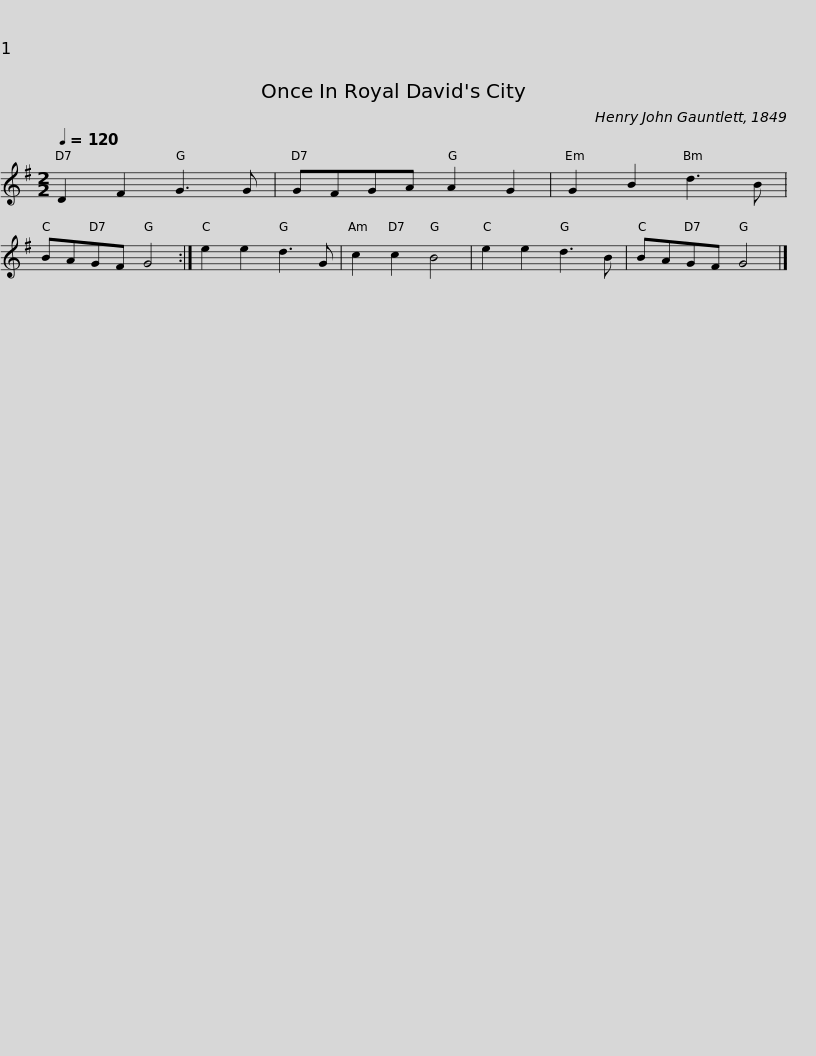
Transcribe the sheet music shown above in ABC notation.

X:1
L:1/8
Q:1/4=120
M:2/2
I:linebreak $
K:G
V:1 treble
V:1
 D2 F2 G3 G | GFGA A2 G2 | G2 B2 d3 B | BAGF G4 :| e2 e2 d3 G | %5
 c2 c2 B4 | e2 e2 d3 B |$ BAGF G4 |] %8
